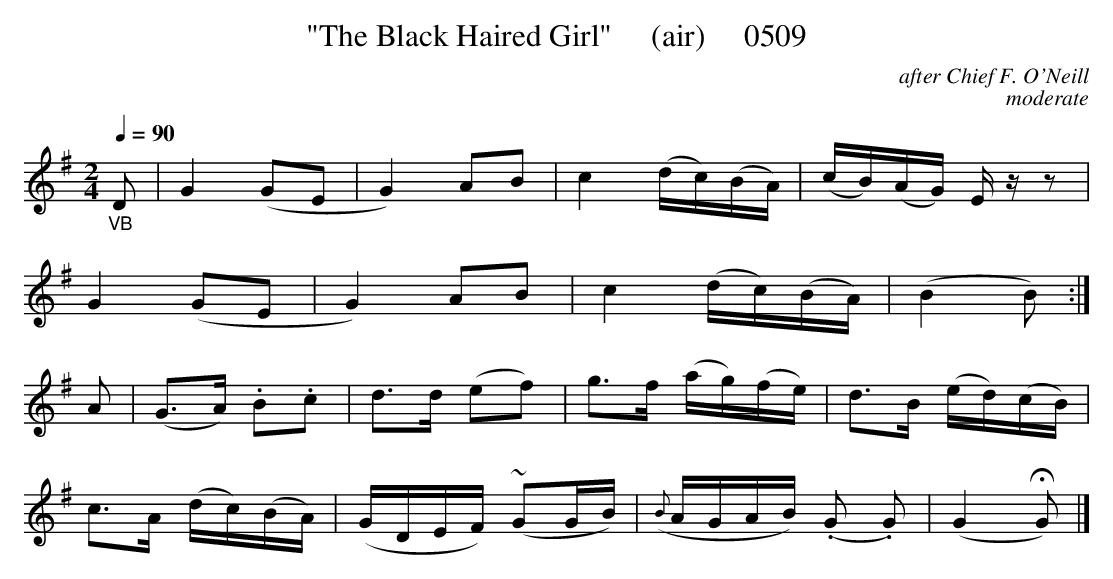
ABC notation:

X:1
T:"The Black Haired Girl"     (air)     0509
C:after Chief F. O'Neill
C:moderate
Q:1/4=90
M:2/4
L:1/16
K:G
"_VB"D2|G4(G2E2|G4)A2B2|c4(dc)(BA)|(cB)(AG) E zz2|
G4(G2E2|G4)A2B2|c4(dc)(BA)|(B4B2):|
A2|(G3A) .B2.c2|d3d (e2f2)|g3f (ag)(fe)|d3B (ed)(cB)|
c3A (dc)(BA)|(GDEF) (~G2GB)|({B}AGAB) (.G2 .G2)|(G4HG2) |]
